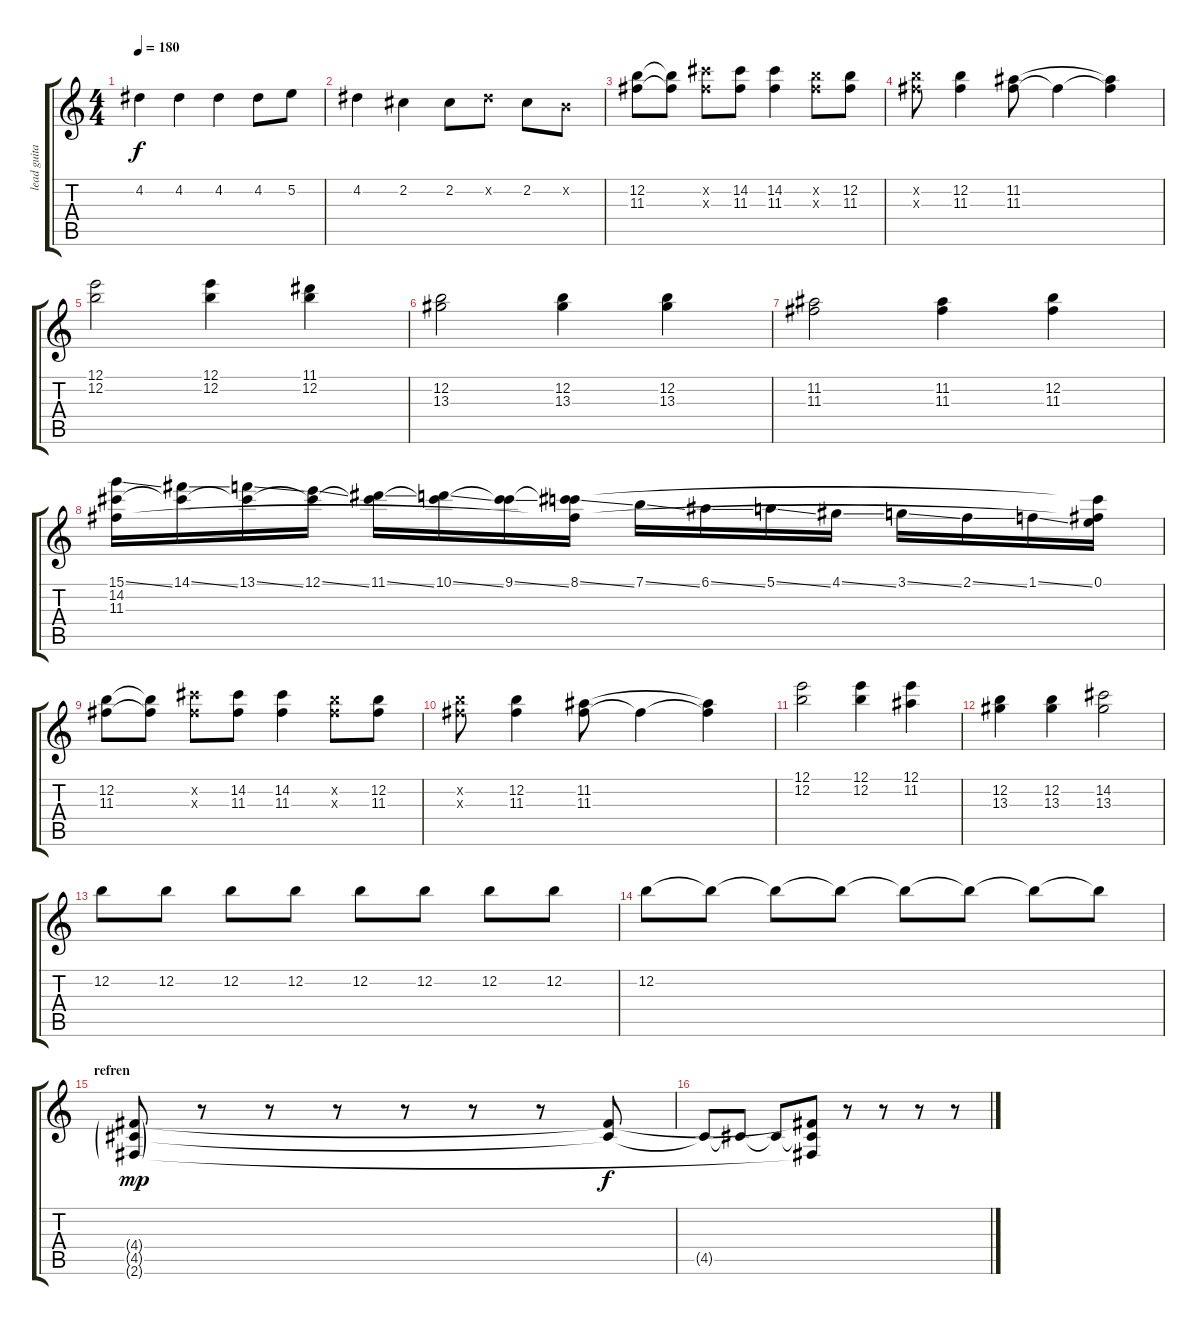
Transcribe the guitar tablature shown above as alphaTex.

\track ("lead guitar" "lead guita") {instrument overdrivenguitar}
\staff {score tabs}
\tuning (E4 B3 G3 D3 A2 E2) {hide}
\ts (4 4)
\tempo 180
\clef g2
\ks c
4.2.4{dy f} 4.2.4 4.2.4 4.2.8 5.2.8 |
4.2.4 2.2.4 2.2.8 4.2{x}.8 2.2.8 0.2{x}.8 |
(12.2 11.3).8 (12.2{t} 11.3{t}).8 (14.2{x} 11.3{x}).8 (14.2 11.3).8 (14.2 11.3).4 (12.2{x} 11.3{x}).8 (12.2 11.3).8 |
(12.2{x} 11.3{x}).8 (12.2 11.3).4 (11.2 11.3).8 11.3{t}.4 (11.2{t} 11.3{t}).4 |
(12.1 12.2).2 (12.1 12.2).4 (11.1 12.2).4 |
(12.2 13.3).2 (12.2 13.3).4 (12.2 13.3).4 |
(11.2 11.3).2 (11.2 11.3).4 (12.2 11.3).4 |
(15.1{ss} 14.2 11.3).16 (14.1{ss} 14.2{t}).16 (13.1{ss} 14.2{t}).16 (12.1{ss} 14.2{t}).16 (11.1{ss} 14.2{t}).16 (10.1{ss} 14.2{t}).16 (9.1{ss} 14.2{t}).16 (8.1{ss} 14.2{t} 11.3{t}).16 7.1{ss}.16 6.1{ss}.16 5.1{ss}.16 4.1{ss}.16 3.1{ss}.16 2.1{ss}.16 1.1{ss}.16 (0.1 14.2{t} 11.3{t}).16 |
(12.2 11.3).8 (12.2{t} 11.3{t}).8 (14.2{x} 11.3{x}).8 (14.2 11.3).8 (14.2 11.3).4 (12.2{x} 11.3{x}).8 (12.2 11.3).8 |
(12.2{x} 11.3{x}).8 (12.2 11.3).4 (11.2 11.3).8 11.3{t}.4 (11.2{t} 11.3{t}).4 |
(12.1 12.2).2 (12.1 12.2).4 (12.1 11.2).4 |
(12.2 13.3).4 (12.2 13.3).4 (14.2 13.3).2 |
12.2.8 12.2.8 12.2.8 12.2.8 12.2.8 12.2.8 12.2.8 12.2.8 |
12.2.8 12.2{t}.8 12.2{t}.8 12.2{t}.8 12.2{t}.8 12.2{t}.8 12.2{t}.8 12.2{t}.8 |
\section ("" "refren")
(4.4{g} 4.5{g} 2.6{g}).8{dy mp} r.8 r.8 r.8 r.8 r.8 r.8 (4.4{t} 4.5{t}).8{dy f} |
4.5{t}.8 4.5{t}.8 4.5{t}.8 (4.4{t} 4.5{t} 2.6{t}).8 r.8 r.8 r.8 r.8
